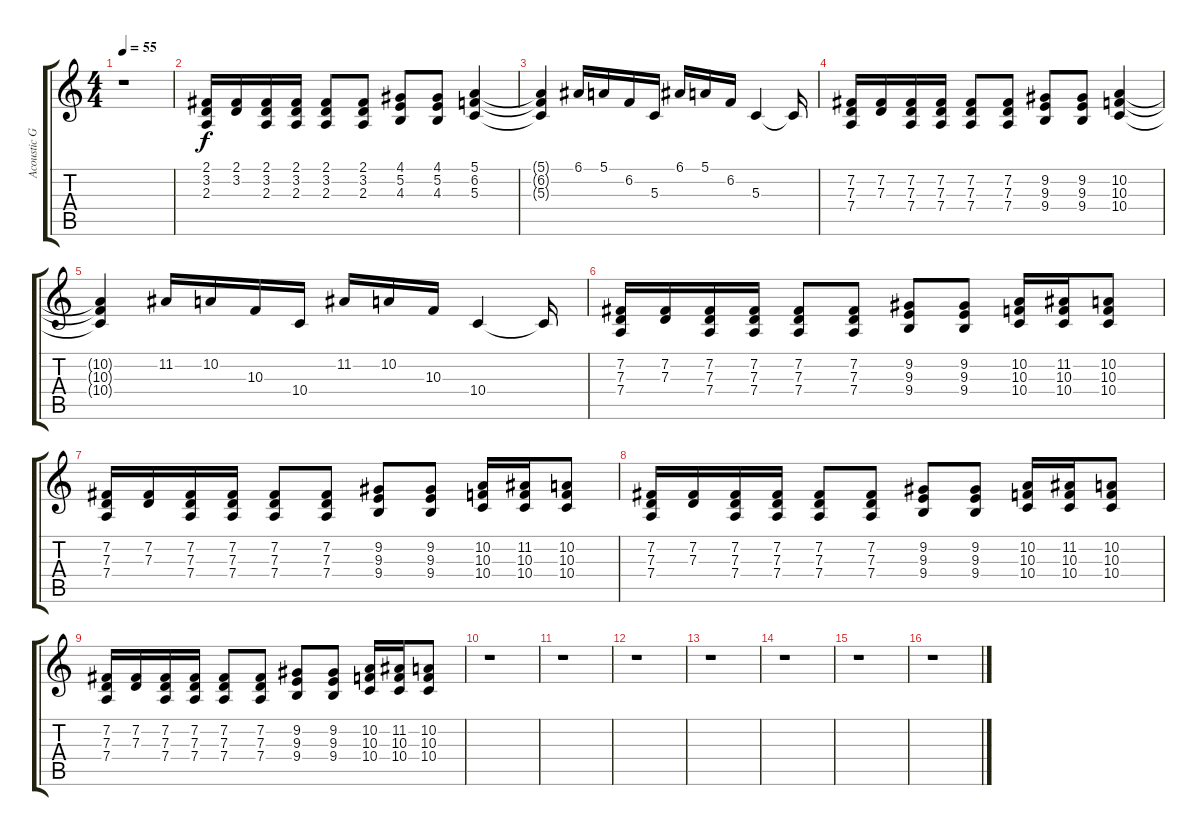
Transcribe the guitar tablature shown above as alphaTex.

\track ("Acoustic Guitar" "Acoustic G") {instrument fx4atmosphere}
\staff {score tabs}
\tuning (E4 B3 G3 D3 A2 E2) {hide}
\ts (4 4)
\tempo 55
\clef g2
\ks c
r.1{dy f instrument fx4atmosphere} |
(2.1 3.2 2.3).16 (2.1 3.2).16 (2.1 3.2 2.3).16 (2.1 3.2 2.3).16 (2.1 3.2 2.3).8 (2.1 3.2 2.3).8 (4.1 5.2 4.3).8 (4.1 5.2 4.3).8 (5.1 6.2 5.3).4 |
(5.1{t} 6.2{t} 5.3{t}).4 6.1.16 5.1.16 6.2.16 5.3.16 6.1.16 5.1.16 6.2.16 5.3.4 5.3{t}.16 |
(7.2 7.3 7.4).16 (7.2 7.3).16 (7.2 7.3 7.4).16 (7.2 7.3 7.4).16 (7.2 7.3 7.4).8 (7.2 7.3 7.4).8 (9.2 9.3 9.4).8 (9.2 9.3 9.4).8 (10.2 10.3 10.4).4 |
(10.2{t} 10.3{t} 10.4{t}).4 11.2.16 10.2.16 10.3.16 10.4.16 11.2.16 10.2.16 10.3.16 10.4.4 10.4{t}.16 |
(7.2 7.3 7.4).16 (7.2 7.3).16 (7.2 7.3 7.4).16 (7.2 7.3 7.4).16 (7.2 7.3 7.4).8 (7.2 7.3 7.4).8 (9.2 9.3 9.4).8 (9.2 9.3 9.4).8 (10.2 10.3 10.4).16 (11.2 10.3 10.4).16 (10.2 10.3 10.4).8 |
(7.2 7.3 7.4).16 (7.2 7.3).16 (7.2 7.3 7.4).16 (7.2 7.3 7.4).16 (7.2 7.3 7.4).8 (7.2 7.3 7.4).8 (9.2 9.3 9.4).8 (9.2 9.3 9.4).8 (10.2 10.3 10.4).16 (11.2 10.3 10.4).16 (10.2 10.3 10.4).8 |
(7.2 7.3 7.4).16 (7.2 7.3).16 (7.2 7.3 7.4).16 (7.2 7.3 7.4).16 (7.2 7.3 7.4).8 (7.2 7.3 7.4).8 (9.2 9.3 9.4).8 (9.2 9.3 9.4).8 (10.2 10.3 10.4).16 (11.2 10.3 10.4).16 (10.2 10.3 10.4).8 |
(7.2 7.3 7.4).16 (7.2 7.3).16 (7.2 7.3 7.4).16 (7.2 7.3 7.4).16 (7.2 7.3 7.4).8 (7.2 7.3 7.4).8 (9.2 9.3 9.4).8 (9.2 9.3 9.4).8 (10.2 10.3 10.4).16 (11.2 10.3 10.4).16 (10.2 10.3 10.4).8 |
r.1 |
r.1 |
r.1 |
r.1 |
r.1 |
r.1 |
r.1
